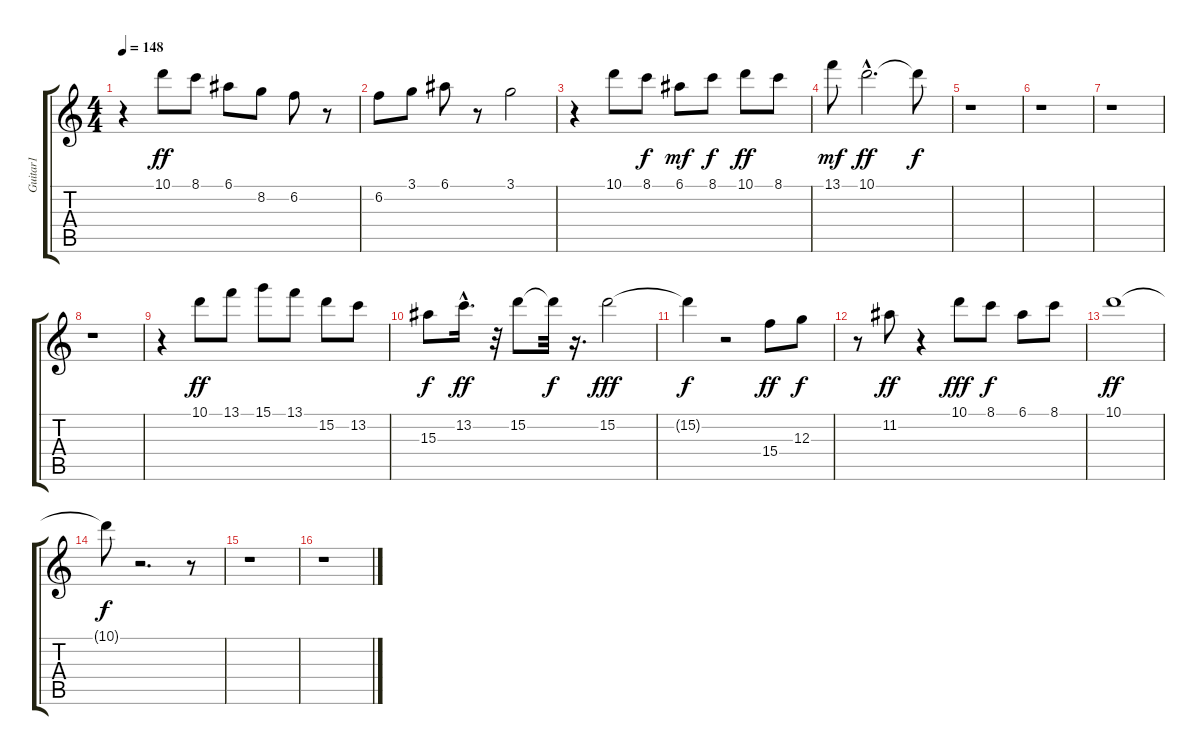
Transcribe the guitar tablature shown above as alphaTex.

\track ("Guitar1" "Guitar1") {instrument acousticguitarsteel}
\staff {score tabs}
\tuning (E4 B3 G3 D3 A2 E2) {hide}
\ts (4 4)
\tempo 148
\clef g2
\ks c
r.4{dy f} 10.1.8{dy ff volume 14} 8.1.8 6.1.8 8.2.8 6.2.8 r.8 |
6.2.8 3.1.8 6.1.8 r.8 3.1.2 |
r.4 10.1.8 8.1.8{dy f} 6.1.8{dy mf} 8.1.8{dy f} 10.1.8{dy ff} 8.1.8 |
13.1.8{dy mf} 10.1{hac}.2{d dy ff} 10.1{t}.8{dy f} |
r.1 |
r.1 |
r.1 |
r.1 |
r.4 10.1.8{dy ff} 13.1.8 15.1.8 13.1.8 15.2.8 13.2.8 |
15.3.8{dy f} 13.2{hac}.16{d dy ff} r.32 15.2.8 15.2{t}.32{dy f} r.16{d} 15.2.2{dy fff} |
15.2{t}.4{dy f} r.2 15.4.8{dy ff volume 14} 12.3.8{dy f} |
r.8 11.2.8{dy ff} r.4 10.1.8{dy fff} 8.1.8{dy f} 6.1.8 8.1.8 |
10.1.1{dy ff} |
10.1{t}.8{dy f} r.2{d} r.8 |
r.1 |
r.1
